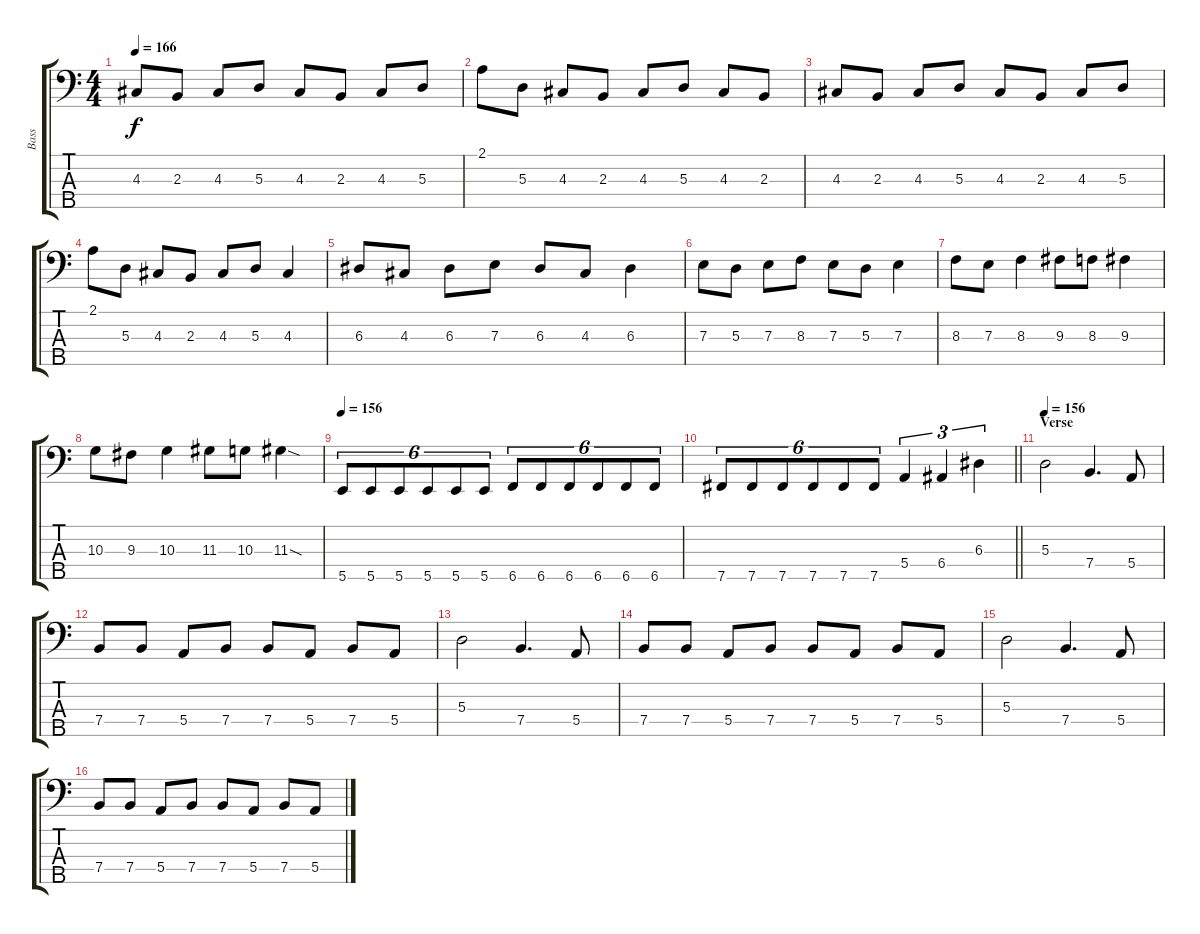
\track ("Bass" "Bass") {instrument electricbassfinger}
\staff {score tabs}
\tuning (G2 D2 A1 E1 B0) {hide}
\ts (4 4)
\tempo 166
\clef f4
\ks c
4.3.8{dy f} 2.3.8 4.3.8 5.3.8 4.3.8 2.3.8 4.3.8 5.3.8 |
2.1.8 5.3.8 4.3.8 2.3.8 4.3.8 5.3.8 4.3.8 2.3.8 |
4.3.8 2.3.8 4.3.8 5.3.8 4.3.8 2.3.8 4.3.8 5.3.8 |
2.1.8 5.3.8 4.3.8 2.3.8 4.3.8 5.3.8 4.3.4 |
6.3.8 4.3.8 6.3.8 7.3.8 6.3.8 4.3.8 6.3.4 |
7.3.8 5.3.8 7.3.8 8.3.8 7.3.8 5.3.8 7.3.4 |
8.3.8 7.3.8 8.3.4 9.3.8 8.3.8 9.3.4 |
10.3.8 9.3.8 10.3.4 11.3.8 10.3.8 11.3{sod}.4 |
\tempo 156
5.5.8{tu (6 4)} 5.5.8{tu (6 4)} 5.5.8{tu (6 4)} 5.5.8{tu (6 4)} 5.5.8{tu (6 4)} 5.5.8{tu (6 4)} 6.5.8{tu (6 4)} 6.5.8{tu (6 4)} 6.5.8{tu (6 4)} 6.5.8{tu (6 4)} 6.5.8{tu (6 4)} 6.5.8{tu (6 4)} |
\barLineRight lightlight
7.5.8{tu (6 4)} 7.5.8{tu (6 4)} 7.5.8{tu (6 4)} 7.5.8{tu (6 4)} 7.5.8{tu (6 4)} 7.5.8{tu (6 4)} 5.4.4{tu (3 2)} 6.4.4{tu (3 2)} 6.3.4{tu (3 2)} |
\section ("" "Verse")
\tempo 156
5.3.2 7.4.4{d} 5.4.8 |
7.4.8 7.4.8 5.4.8 7.4.8 7.4.8 5.4.8 7.4.8 5.4.8 |
5.3.2 7.4.4{d} 5.4.8 |
7.4.8 7.4.8 5.4.8 7.4.8 7.4.8 5.4.8 7.4.8 5.4.8 |
5.3.2 7.4.4{d} 5.4.8 |
7.4.8 7.4.8 5.4.8 7.4.8 7.4.8 5.4.8 7.4.8 5.4.8
